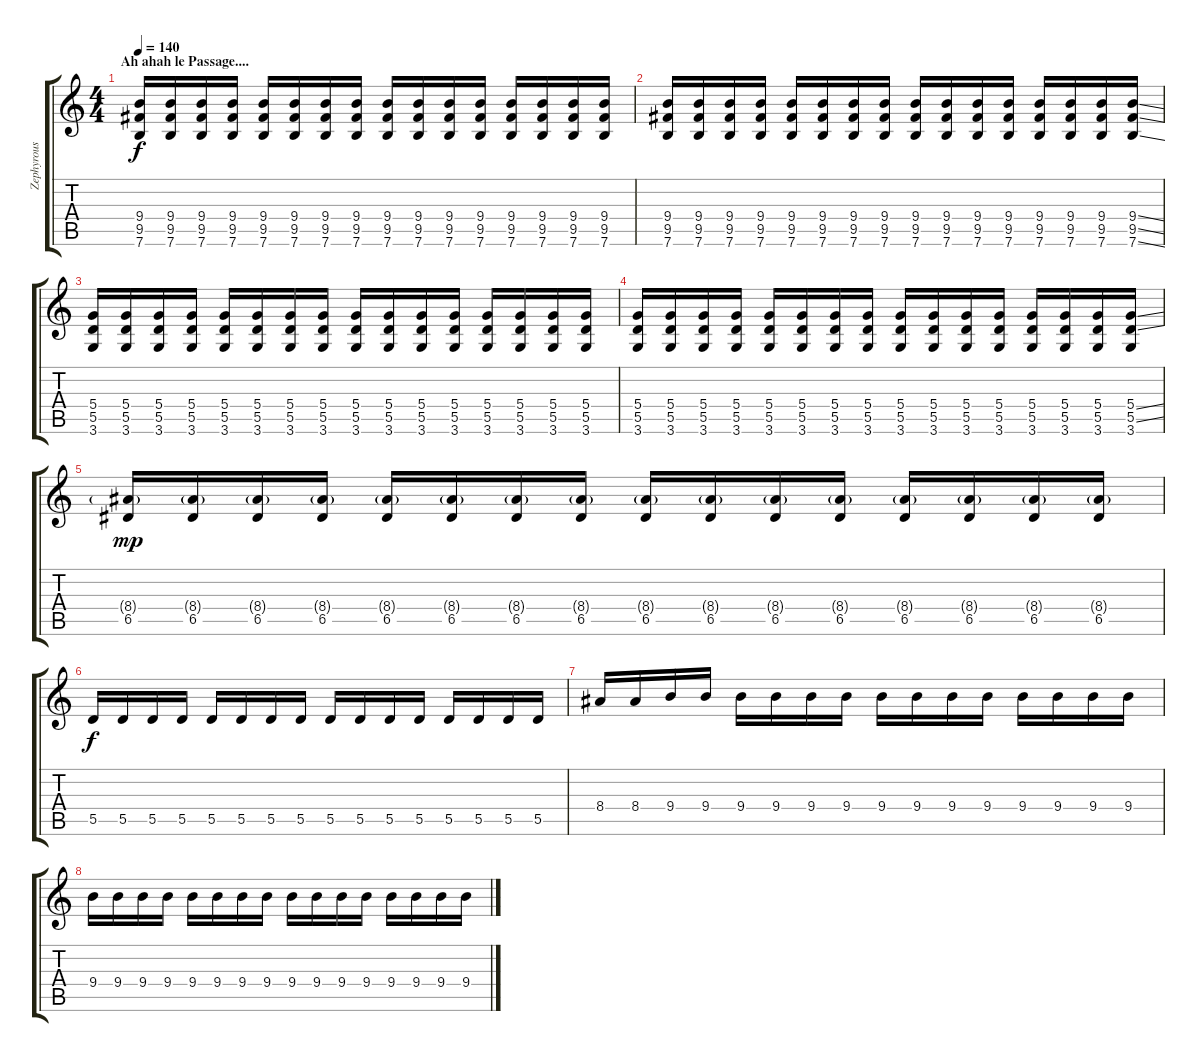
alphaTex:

\track ("Zephyrous" "Zephyrous") {instrument overdrivenguitar}
\staff {score tabs}
\tuning (E4 B3 G3 D3 A2 E2) {hide}
\ts (4 4)
\section ("" "Ah ahah le Passage....")
\tempo 140
\clef g2
\ks c
(9.4 9.5 7.6).16{dy f} (9.4 9.5 7.6).16 (9.4 9.5 7.6).16 (9.4 9.5 7.6).16 (9.4 9.5 7.6).16 (9.4 9.5 7.6).16 (9.4 9.5 7.6).16 (9.4 9.5 7.6).16 (9.4 9.5 7.6).16 (9.4 9.5 7.6).16 (9.4 9.5 7.6).16 (9.4 9.5 7.6).16 (9.4 9.5 7.6).16 (9.4 9.5 7.6).16 (9.4 9.5 7.6).16 (9.4 9.5 7.6).16 |
(9.4 9.5 7.6).16 (9.4 9.5 7.6).16 (9.4 9.5 7.6).16 (9.4 9.5 7.6).16 (9.4 9.5 7.6).16 (9.4 9.5 7.6).16 (9.4 9.5 7.6).16 (9.4 9.5 7.6).16 (9.4 9.5 7.6).16 (9.4 9.5 7.6).16 (9.4 9.5 7.6).16 (9.4 9.5 7.6).16 (9.4 9.5 7.6).16 (9.4 9.5 7.6).16 (9.4 9.5 7.6).16 (9.4{ss} 9.5{ss} 7.6{ss}).16 |
(5.4 5.5 3.6).16 (5.4 5.5 3.6).16 (5.4 5.5 3.6).16 (5.4 5.5 3.6).16 (5.4 5.5 3.6).16 (5.4 5.5 3.6).16 (5.4 5.5 3.6).16 (5.4 5.5 3.6).16 (5.4 5.5 3.6).16 (5.4 5.5 3.6).16 (5.4 5.5 3.6).16 (5.4 5.5 3.6).16 (5.4 5.5 3.6).16 (5.4 5.5 3.6).16 (5.4 5.5 3.6).16 (5.4 5.5 3.6).16 |
(5.4 5.5 3.6).16 (5.4 5.5 3.6).16 (5.4 5.5 3.6).16 (5.4 5.5 3.6).16 (5.4 5.5 3.6).16 (5.4 5.5 3.6).16 (5.4 5.5 3.6).16 (5.4 5.5 3.6).16 (5.4 5.5 3.6).16 (5.4 5.5 3.6).16 (5.4 5.5 3.6).16 (5.4 5.5 3.6).16 (5.4 5.5 3.6).16 (5.4 5.5 3.6).16 (5.4 5.5 3.6).16 (5.4{ss} 5.5{ss} 3.6).16 |
(8.4{g} 6.5).16{dy mp} (8.4{g} 6.5).16 (8.4{g} 6.5).16 (8.4{g} 6.5).16 (8.4{g} 6.5).16 (8.4{g} 6.5).16 (8.4{g} 6.5).16 (8.4{g} 6.5).16 (8.4{g} 6.5).16 (8.4{g} 6.5).16 (8.4{g} 6.5).16 (8.4{g} 6.5).16 (8.4{g} 6.5).16 (8.4{g} 6.5).16 (8.4{g} 6.5).16 (8.4{g} 6.5).16 |
5.5.16{dy f} 5.5.16 5.5.16 5.5.16 5.5.16 5.5.16 5.5.16 5.5.16 5.5.16 5.5.16 5.5.16 5.5.16 5.5.16 5.5.16 5.5.16 5.5.16 |
8.4.16 8.4.16 9.4.16 9.4.16 9.4.16 9.4.16 9.4.16 9.4.16 9.4.16 9.4.16 9.4.16 9.4.16 9.4.16 9.4.16 9.4.16 9.4.16 |
9.4.16 9.4.16 9.4.16 9.4.16 9.4.16 9.4.16 9.4.16 9.4.16 9.4.16 9.4.16 9.4.16 9.4.16 9.4.16 9.4.16 9.4.16 9.4{ss}.16
